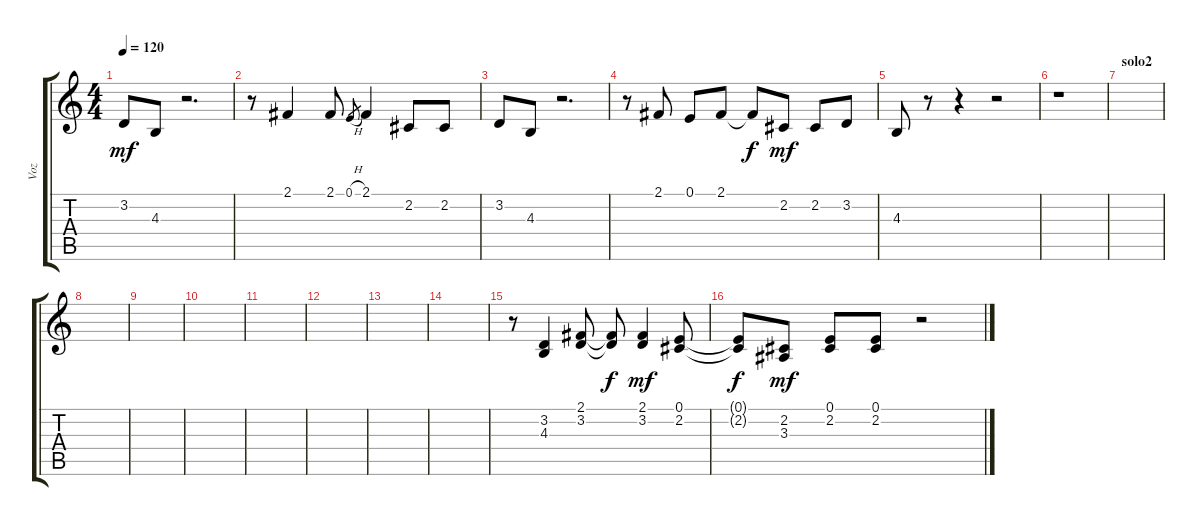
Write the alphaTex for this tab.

\track ("Voz" "Voz") {instrument harmonica}
\staff {score tabs}
\tuning (E4 B3 G3 D3 A2 E2) {hide}
\ts (4 4)
\tempo 120
\clef g2
\ks c
3.2.8{dy mf} 4.3.8 r.2{d} |
r.8 2.1.4 2.1.8 0.1{h}.8{gr} 2.1.4 2.2.8 2.2.8 |
3.2.8 4.3.8 r.2{d} |
r.8 2.1.8 0.1.8 2.1.8 2.1{t}.8{dy f} 2.2.8{dy mf} 2.2.8 3.2.8 |
4.3.8 r.8 r.4 r.2 |
r.1 |
\section ("" "solo2")
|
|
|
|
|
|
|
|
r.8 (3.2 4.3).4 (2.1 3.2).8 (2.1{t} 3.2{t}).8{dy f} (2.1 3.2).4{dy mf} (0.1 2.2).8 |
(0.1{t} 2.2{t}).8{dy f} (2.2 3.3).8{dy mf} (0.1 2.2).8 (0.1 2.2).8 r.2
